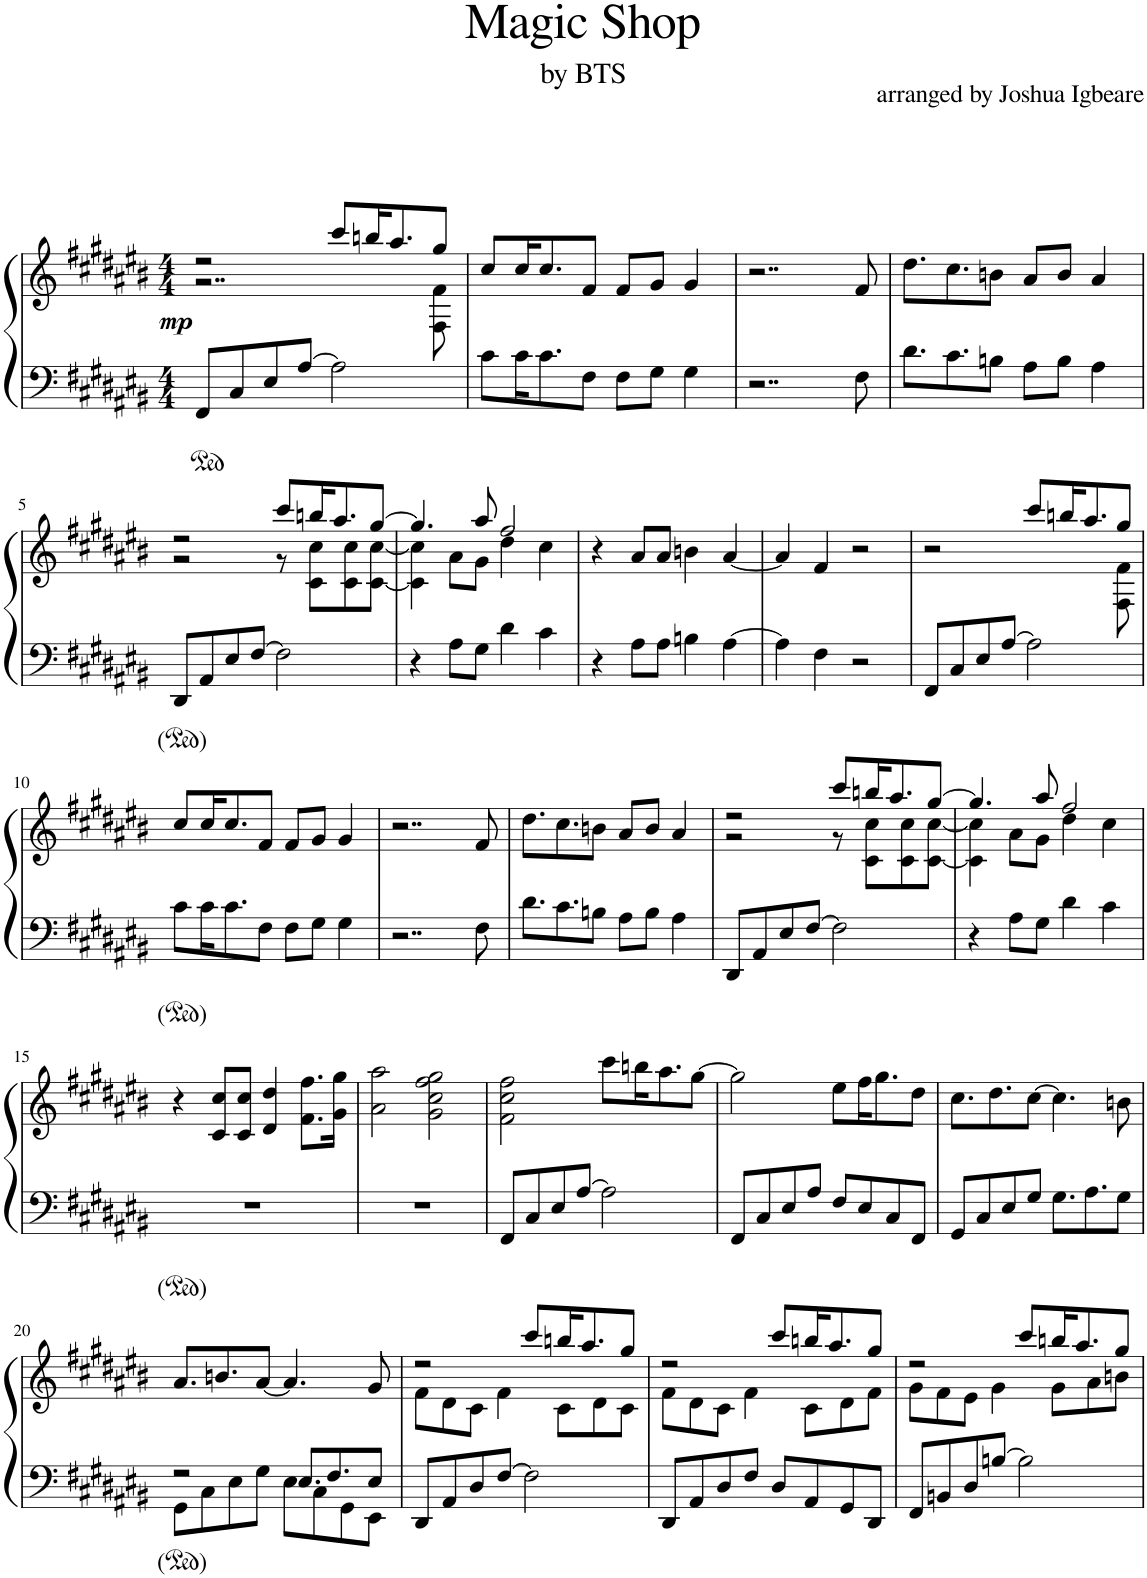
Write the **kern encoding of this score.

**kern	**kern	**dynam
*part1	*part1	*part1
*staff2	*staff1	*staff1/2
*I"Piano	*	*
*I'Pno.	*	*
*clefF4	*clefG2	*
*k[f#c#g#d#a#e#b#]	*k[f#c#g#d#a#e#b#]	*
*M4/4	*M4/4	*
=1	=1	=1
*	*^	*
!	!	!	!LO:DY:b
8FF#/L	2r	2..r	mp
8C#/	.	.	.
8E#/	.	.	.
[8A#/J	.	.	.
2A#\]	8ccc#/L	.	.
.	16bbn/K	.	.
.	8.aa#/	.	.
.	8gg#/J	8F#\ 8f#\	.
*	*v	*v	*
=2	=2	=2
8c#\L	8cc#/L	.
16c#\K	16cc#/K	.
8.c#\	8.cc#/	.
8F#\J	8f#/J	.
8F#\L	8f#/L	.
8G#\J	8g#/J	.
4G#\	4g#/	.
=3	=3	=3
2..r	2..r	.
8F#\	8f#/	.
=4	=4	=4
8.d#\L	8.dd#\L	.
8.c#\	8.cc#\	.
8Bn\J	8bn\J	.
8A#\L	8a#/L	.
8B\J	8b/J	.
4A#\	4a#/	.
!!LO:LB:g=z
=5	=5	=5
*	*^	*
8DD#/L	2r	2r	.
8AA#/	.	.	.
8E#/	.	.	.
[8F#/J	.	.	.
2F#\]	8ccc#/L	8r	.
.	16bbn/K	8c#\ 8cc#\L	.
.	8.aa#/	.	.
.	.	8c#\ 8cc#\	.
.	[8gg#/J	[8c#\ [8cc#\J	.
=6	=6	=6	=6
4r	4.gg#/]	4c#\] 4cc#\]	.
8A#\L	.	8a#\L	.
8G#\J	8aa#/	8g#\J	.
4d#\	2ff#/	4dd#\	.
4c#\	.	4cc#\	.
*	*v	*v	*
=7	=7	=7
4r	4r	.
8A#\L	8a#/L	.
8A#\J	8a#/J	.
4Bn\	4bn\	.
[4A#\	[4a#/	.
=8	=8	=8
4A#\]	4a#/]	.
4F#\	4f#/	.
2r	2r	.
=9	=9	=9
*	*^	*
8FF#/L	2r	2..ryy	.
8C#/	.	.	.
8E#/	.	.	.
[8A#/J	.	.	.
2A#\]	8ccc#/L	.	.
.	16bbn/K	.	.
.	8.aa#/	.	.
.	8gg#/J	8F#\ 8f#\	.
*	*v	*v	*
!!LO:LB:g=z
=10	=10	=10
8c#\L	8cc#/L	.
16c#\K	16cc#/K	.
8.c#\	8.cc#/	.
8F#\J	8f#/J	.
8F#\L	8f#/L	.
8G#\J	8g#/J	.
4G#\	4g#/	.
=11	=11	=11
2..r	2..r	.
8F#\	8f#/	.
=12	=12	=12
8.d#\L	8.dd#\L	.
8.c#\	8.cc#\	.
8Bn\J	8bn\J	.
8A#\L	8a#/L	.
8B\J	8b/J	.
4A#\	4a#/	.
=13	=13	=13
*	*^	*
8DD#/L	2r	2r	.
8AA#/	.	.	.
8E#/	.	.	.
[8F#/J	.	.	.
2F#\]	8ccc#/L	8r	.
.	16bbn/K	8c#\ 8cc#\L	.
.	8.aa#/	.	.
.	.	8c#\ 8cc#\	.
.	[8gg#/J	[8c#\ [8cc#\J	.
=14	=14	=14	=14
4r	4.gg#/]	4c#\] 4cc#\]	.
8A#\L	.	8a#\L	.
8G#\J	8aa#/	8g#\J	.
4d#\	2ff#/	4dd#\	.
4c#\	.	4cc#\	.
*	*v	*v	*
!!LO:LB:g=z
=15	=15	=15
1r	4r	.
.	8c#/ 8cc#/L	.
.	8c#/ 8cc#/J	.
.	4d#/ 4dd#/	.
.	8.f#\ 8.ff#\L	.
.	16g#\ 16gg#\Jk	.
=16	=16	=16
1r	2a#\ 2aa#\	.
.	2g#\ 2cc#\ 2ff#\ 2gg#\	.
=17	=17	=17
8FF#/L	2f#\ 2cc#\ 2ff#\	.
8C#/	.	.
8E#/	.	.
[8A#/J	.	.
2A#\]	8ccc#\L	.
.	16bbn\K	.
.	8.aa#\	.
.	[8gg#\J	.
=18	=18	=18
8FF#/L	2gg#\]	.
8C#/	.	.
8E#/	.	.
8A#/J	.	.
8F#/L	8ee#\L	.
8E#/	16ff#\K	.
.	8.gg#\	.
8C#/	.	.
8FF#/J	8dd#\J	.
=19	=19	=19
8GG#/L	8.cc#\L	.
8C#/	.	.
.	8.dd#\	.
8E#/	.	.
8G#/J	[8cc#\J	.
8.G#\L	4.cc#\]	.
8.A#\	.	.
8G#\J	8bn\	.
!!LO:LB:g=z
=20	=20	=20
*^	*	*
2r	8GG#\L	8.a#/L	.
.	8C#\	.	.
.	.	8.bn/	.
.	8E#\	.	.
.	8G#\J	[8a#/J	.
8.E#/L	8E#\L	4.a#/]	.
.	8C#\	.	.
8.F#/	.	.	.
.	8GG#\	.	.
8E#/J	8EE#\J	8g#/	.
*v	*v	*	*
=21	=21	=21
*	*^	*
8DD#/L	2r	8f#\L	.
8AA#/	.	8d#\	.
8D#/	.	8c#\J	.
[8F#/J	.	4f#\	.
2F#\]	8ccc#/L	.	.
.	16bbn/K	8c#\L	.
.	8.aa#/	.	.
.	.	8d#\	.
.	8gg#/J	8c#\J	.
=22	=22	=22	=22
8DD#/L	2r	8f#\L	.
8AA#/	.	8d#\	.
8D#/	.	8c#\J	.
8F#/J	.	4f#\	.
8D#/L	8ccc#/L	.	.
8AA#/	16bbn/K	8c#\L	.
.	8.aa#/	.	.
8GG#/	.	8d#\	.
8DD#/J	8gg#/J	8f#\J	.
=23	=23	=23	=23
8FF#/L	2r	8g#\L	.
8BBn/	.	8f#\	.
8D#/	.	8e#\J	.
[8Bn/J	.	4g#\	.
2B\]	8ccc#/L	.	.
.	16bbn/K	8g#\L	.
.	8.aa#/	.	.
.	.	8a#\	.
.	8gg#/J	8bn\J	.
*	*v	*v	*
=	=	=
*-	*-	*-
